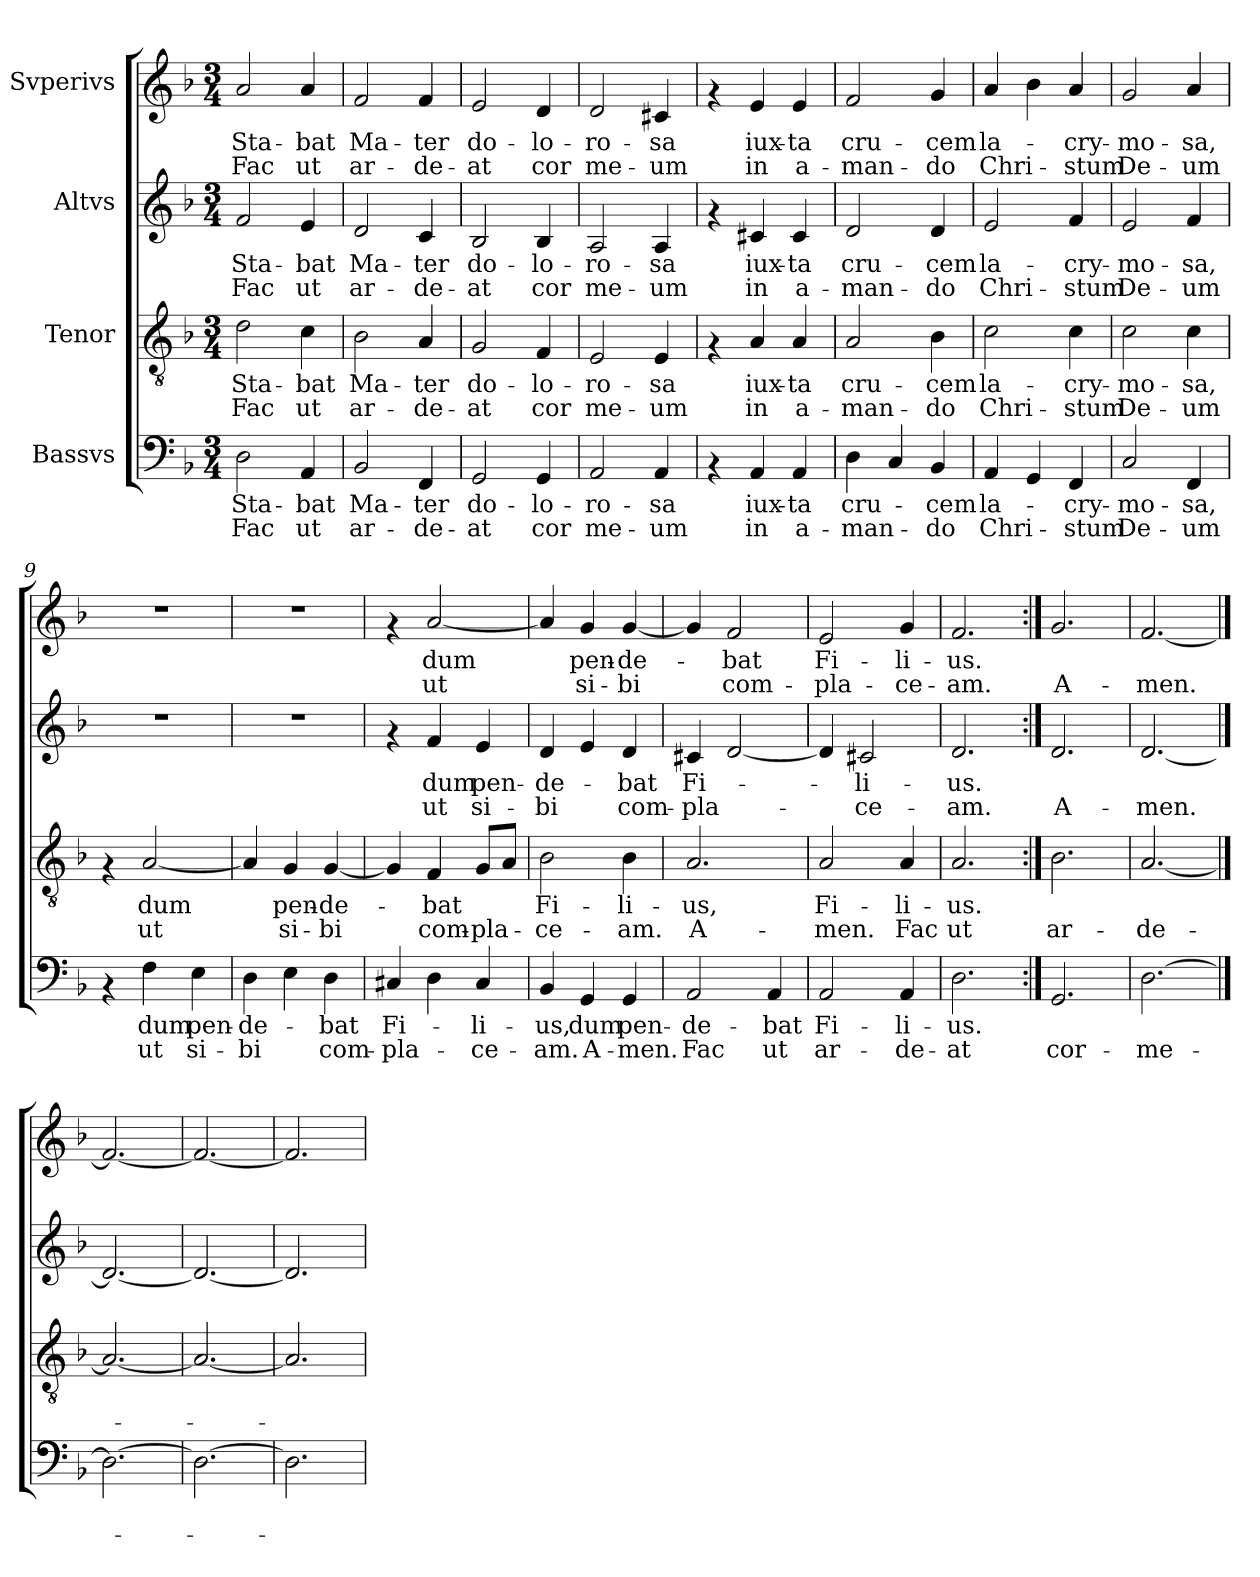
**kern	**text	**text	**kern	**text	**text	**kern	**text	**text	**kern	**text	**text
*part4	*part4	*part4	*part3	*part3	*part3	*part2	*part2	*part2	*part1	*part1	*part1
*staff4	*staff4	*staff4	*staff3	*staff3	*staff3	*staff2	*staff2	*staff2	*staff1	*staff1	*staff1
*I"Bassvs	*	*	*I"Tenor	*	*	*I"Altvs	*	*	*I"Svperivs	*	*
*clefF4	*	*	*clefGv2	*	*	*clefG2	*	*	*clefG2	*	*
*k[b-]	*	*	*k[b-]	*	*	*k[b-]	*	*	*k[b-]	*	*
*F:	*	*	*F:	*	*	*F:	*	*	*F:	*	*
*M3/4	*	*	*M3/4	*	*	*M3/4	*	*	*M3/4	*	*
=1	=1	=1	=1	=1	=1	=1	=1	=1	=1	=1	=1
!	!LO:LY:b	!LO:LY:b	!	!LO:LY:b	!LO:LY:b	!	!LO:LY:b	!LO:LY:b	!	!LO:LY:b	!LO:LY:b
2D\	Sta-	Fac	2d\	Sta-	Fac	2f/	Sta-	Fac	2a/	Sta-	Fac
!	!LO:LY:b	!LO:LY:b	!	!LO:LY:b	!LO:LY:b	!	!LO:LY:b	!LO:LY:b	!	!LO:LY:b	!LO:LY:b
4AA/	-bat	ut	4c\	-bat	ut	4e/	-bat	ut	4a/	-bat	ut
=2	=2	=2	=2	=2	=2	=2	=2	=2	=2	=2	=2
!	!LO:LY:b	!LO:LY:b	!	!LO:LY:b	!LO:LY:b	!	!LO:LY:b	!LO:LY:b	!	!LO:LY:b	!LO:LY:b
2BB-/	Ma-	ar-	2B-\	Ma-	ar-	2d/	Ma-	ar-	2f/	Ma-	ar-
!	!LO:LY:b	!LO:LY:b	!	!LO:LY:b	!LO:LY:b	!	!LO:LY:b	!LO:LY:b	!	!LO:LY:b	!LO:LY:b
4FF/	-ter	-de-	4A/	-ter	-de-	4c/	-ter	-de-	4f/	-ter	-de-
=3	=3	=3	=3	=3	=3	=3	=3	=3	=3	=3	=3
!	!LO:LY:b	!LO:LY:b	!	!LO:LY:b	!LO:LY:b	!	!LO:LY:b	!LO:LY:b	!	!LO:LY:b	!LO:LY:b
2GG/	do-	-at	2G/	do-	-at	2B-/	do-	-at	2e/	do-	-at
!	!LO:LY:b	!LO:LY:b	!	!LO:LY:b	!LO:LY:b	!	!LO:LY:b	!LO:LY:b	!	!LO:LY:b	!LO:LY:b
4GG/	-lo-	cor	4F/	-lo-	cor	4B-/	-lo-	cor	4d/	-lo-	cor
=4	=4	=4	=4	=4	=4	=4	=4	=4	=4	=4	=4
!	!LO:LY:b	!LO:LY:b	!	!LO:LY:b	!LO:LY:b	!	!LO:LY:b	!LO:LY:b	!	!LO:LY:b	!LO:LY:b
2AA/	-ro-	me-	2E/	-ro-	me-	2A/	-ro-	me-	2d/	-ro-	me-
!	!LO:LY:b	!LO:LY:b	!	!LO:LY:b	!LO:LY:b	!	!LO:LY:b	!LO:LY:b	!	!LO:LY:b	!LO:LY:b
4AA/	-sa	-um	4E/	-sa	-um	4A/	-sa	-um	4c#X/	-sa	-um
=5	=5	=5	=5	=5	=5	=5	=5	=5	=5	=5	=5
4rAA	.	.	4rF	.	.	4rf	.	.	4rf	.	.
!	!LO:LY:b	!LO:LY:b	!	!LO:LY:b	!LO:LY:b	!	!LO:LY:b	!LO:LY:b	!	!LO:LY:b	!LO:LY:b
4AA/	iux-	in	4A/	iux-	in	4c#X/	iux-	in	4e/	iux-	in
!	!LO:LY:b	!LO:LY:b	!	!LO:LY:b	!LO:LY:b	!	!LO:LY:b	!LO:LY:b	!	!LO:LY:b	!LO:LY:b
4AA/	-ta	a-	4A/	-ta	a-	4c#/	-ta	a-	4e/	-ta	a-
!!LO:LB:g=z
=6	=6	=6	=6	=6	=6	=6	=6	=6	=6	=6	=6
!	!LO:LY:b	!LO:LY:b	!	!LO:LY:b	!LO:LY:b	!	!LO:LY:b	!LO:LY:b	!	!LO:LY:b	!LO:LY:b
4D\	cru-	-man-	2A/	cru-	-man-	2d/	cru-	-man-	2f/	cru-	-man-
4C/	.	.	.	.	.	.	.	.	.	.	.
!	!LO:LY:b	!LO:LY:b	!	!LO:LY:b	!LO:LY:b	!	!LO:LY:b	!LO:LY:b	!	!LO:LY:b	!LO:LY:b
4BB-/	-cem	-do	4B-\	-cem	-do	4d/	-cem	-do	4g/	-cem	-do
=7	=7	=7	=7	=7	=7	=7	=7	=7	=7	=7	=7
!	!LO:LY:b	!LO:LY:b	!	!LO:LY:b	!LO:LY:b	!	!LO:LY:b	!LO:LY:b	!	!LO:LY:b	!LO:LY:b
4AA/	la-	Chri-	2c\	la-	Chri-	2e/	la-	Chri-	4a/	la-	Chri-
4GG/	.	.	.	.	.	.	.	.	4b-\	.	.
!	!LO:LY:b	!LO:LY:b	!	!LO:LY:b	!LO:LY:b	!	!LO:LY:b	!LO:LY:b	!	!LO:LY:b	!LO:LY:b
4FF/	-cry-	-stum	4c\	-cry-	-stum	4f/	-cry-	-stum	4a/	-cry-	-stum
=8	=8	=8	=8	=8	=8	=8	=8	=8	=8	=8	=8
!	!LO:LY:b	!LO:LY:b	!	!LO:LY:b	!LO:LY:b	!	!LO:LY:b	!LO:LY:b	!	!LO:LY:b	!LO:LY:b
2C/	-mo-	De-	2c\	-mo-	De-	2e/	-mo-	De-	2g/	-mo-	De-
!	!LO:LY:b	!LO:LY:b	!	!LO:LY:b	!LO:LY:b	!	!LO:LY:b	!LO:LY:b	!	!LO:LY:b	!LO:LY:b
4FF/	-sa,	-um	4c\	-sa,	-um	4f/	-sa,	-um	4a/	-sa,	-um
=9	=9	=9	=9	=9	=9	=9	=9	=9	=9	=9	=9
4rAA	.	.	4rF	.	.	2.r	.	.	2.r	.	.
!	!LO:LY:b	!LO:LY:b	!	!LO:LY:b	!LO:LY:b	!	!	!	!	!	!
4F\	dum	ut	[<2A/	dum	ut	.	.	.	.	.	.
!	!LO:LY:b	!LO:LY:b	!	!	!	!	!	!	!	!	!
4E\	pen-	si-	.	.	.	.	.	.	.	.	.
=10	=10	=10	=10	=10	=10	=10	=10	=10	=10	=10	=10
!	!LO:LY:b	!LO:LY:b	!	!	!	!	!	!	!	!	!
4D\	-de-	-bi	4A/]	.	.	2.r	.	.	2.r	.	.
!	!	!	!	!LO:LY:b	!LO:LY:b	!	!	!	!	!	!
4E\	.	.	4G/	pen-	si-	.	.	.	.	.	.
!	!LO:LY:b	!LO:LY:b	!	!LO:LY:b	!LO:LY:b	!	!	!	!	!	!
4D\	-bat	com-	[<4G/	-de-	-bi	.	.	.	.	.	.
=11	=11	=11	=11	=11	=11	=11	=11	=11	=11	=11	=11
!	!LO:LY:b	!LO:LY:b	!	!	!	!	!	!	!	!	!
4C#X/	Fi-	-pla-	4G/]	.	.	4rf	.	.	4rf	.	.
!	!	!	!	!LO:LY:b	!LO:LY:b	!	!LO:LY:b	!LO:LY:b	!	!LO:LY:b	!LO:LY:b
4D\	.	.	4F/	-bat	com-	4f/	dum	ut	[<2a/	dum	ut
!	!LO:LY:b	!LO:LY:b	!	!	!LO:LY:b	!	!LO:LY:b	!LO:LY:b	!	!	!
4C#/	-li-	-ce-	8G/L	.	-pla-	4e/	pen-	si-	.	.	.
.	.	.	8A/J	.	.	.	.	.	.	.	.
!!LO:PB:g=z
=12	=12	=12	=12	=12	=12	=12	=12	=12	=12	=12	=12
!	!LO:LY:b	!LO:LY:b	!	!LO:LY:b	!LO:LY:b	!	!LO:LY:b	!LO:LY:b	!	!	!
4BB-/	-us,	-am.	2B-\	Fi-	-ce-	4d/	-de-	-bi	4a/]	.	.
!	!LO:LY:b	!LO:LY:b	!	!	!	!	!	!	!	!LO:LY:b	!LO:LY:b
4GG/	dum	A-	.	.	.	4e/	.	.	4g/	pen-	si-
!	!LO:LY:b	!LO:LY:b	!	!LO:LY:b	!LO:LY:b	!	!LO:LY:b	!LO:LY:b	!	!LO:LY:b	!LO:LY:b
4GG/	pen-	-men.	4B-\	-li-	-am.	4d/	-bat	com-	[<4g/	-de-	-bi
=13	=13	=13	=13	=13	=13	=13	=13	=13	=13	=13	=13
!	!LO:LY:b	!LO:LY:b	!	!LO:LY:b	!LO:LY:b	!	!LO:LY:b	!LO:LY:b	!	!	!
2AA/	-de-	Fac	2.A/	-us,	A-	4c#X/	Fi-	-pla-	4g/]	.	.
!	!	!	!	!	!	!	!	!	!	!LO:LY:b	!LO:LY:b
.	.	.	.	.	.	[<2d/	.	.	2f/	-bat	com-
!	!LO:LY:b	!LO:LY:b	!	!	!	!	!	!	!	!	!
4AA/	-bat	ut	.	.	.	.	.	.	.	.	.
=14	=14	=14	=14	=14	=14	=14	=14	=14	=14	=14	=14
!	!LO:LY:b	!LO:LY:b	!	!LO:LY:b	!LO:LY:b	!	!	!	!	!LO:LY:b	!LO:LY:b
2AA/	Fi-	ar-	2A/	Fi-	-men.	4d/]	.	.	2e/	Fi-	-pla-
!	!	!	!	!	!	!	!LO:LY:b	!LO:LY:b	!	!	!
.	.	.	.	.	.	2c#X/	-li-	-ce-	.	.	.
!	!LO:LY:b	!LO:LY:b	!	!LO:LY:b	!LO:LY:b	!	!	!	!	!LO:LY:b	!LO:LY:b
4AA/	-li-	-de-	4A/	-li-	Fac	.	.	.	4g/	-li-	-ce-
=15	=15	=15	=15	=15	=15	=15	=15	=15	=15	=15	=15
!	!LO:LY:b	!LO:LY:b	!	!LO:LY:b	!LO:LY:b	!	!LO:LY:b	!LO:LY:b	!	!LO:LY:b	!LO:LY:b
2.D\	-us.	-at	2.A/	-us.	ut	2.d/	-us.	-am.	2.f/	-us.	-am.
=16:|!	=16:|!	=16:|!	=16:|!	=16:|!	=16:|!	=16:|!	=16:|!	=16:|!	=16:|!	=16:|!	=16:|!
!	!	!LO:LY:b	!	!	!LO:LY:b	!	!	!LO:LY:b	!	!	!LO:LY:b
2.GG/	.	cor-	2.B-\	.	ar-	2.d/	.	A-	2.g/	.	A-
=17	=17	=17	=17	=17	=17	=17	=17	=17	=17	=17	=17
!	!	!LO:LY:b	!	!	!LO:LY:b	!	!	!LO:LY:b	!	!	!LO:LY:b
[2.D	.	-me-	[2.A	.	-de-	[2.d	.	-men.	[2.f	.	-men.
==18	==18	==18	==18	==18	==18	==18	==18	==18	==18	==18	==18
2.D_	.	.	2.A_	.	.	2.d_	.	.	2.f_	.	.
=19	=19	=19	=19	=19	=19	=19	=19	=19	=19	=19	=19
2.D_	.	.	2.A_	.	.	2.d_	.	.	2.f_	.	.
=20	=20	=20	=20	=20	=20	=20	=20	=20	=20	=20	=20
2.D]	.	.	2.A]	.	.	2.d]	.	.	2.f]	.	.
=	=	=	=	=	=	=	=	=	=	=	=
*-	*-	*-	*-	*-	*-	*-	*-	*-	*-	*-	*-
